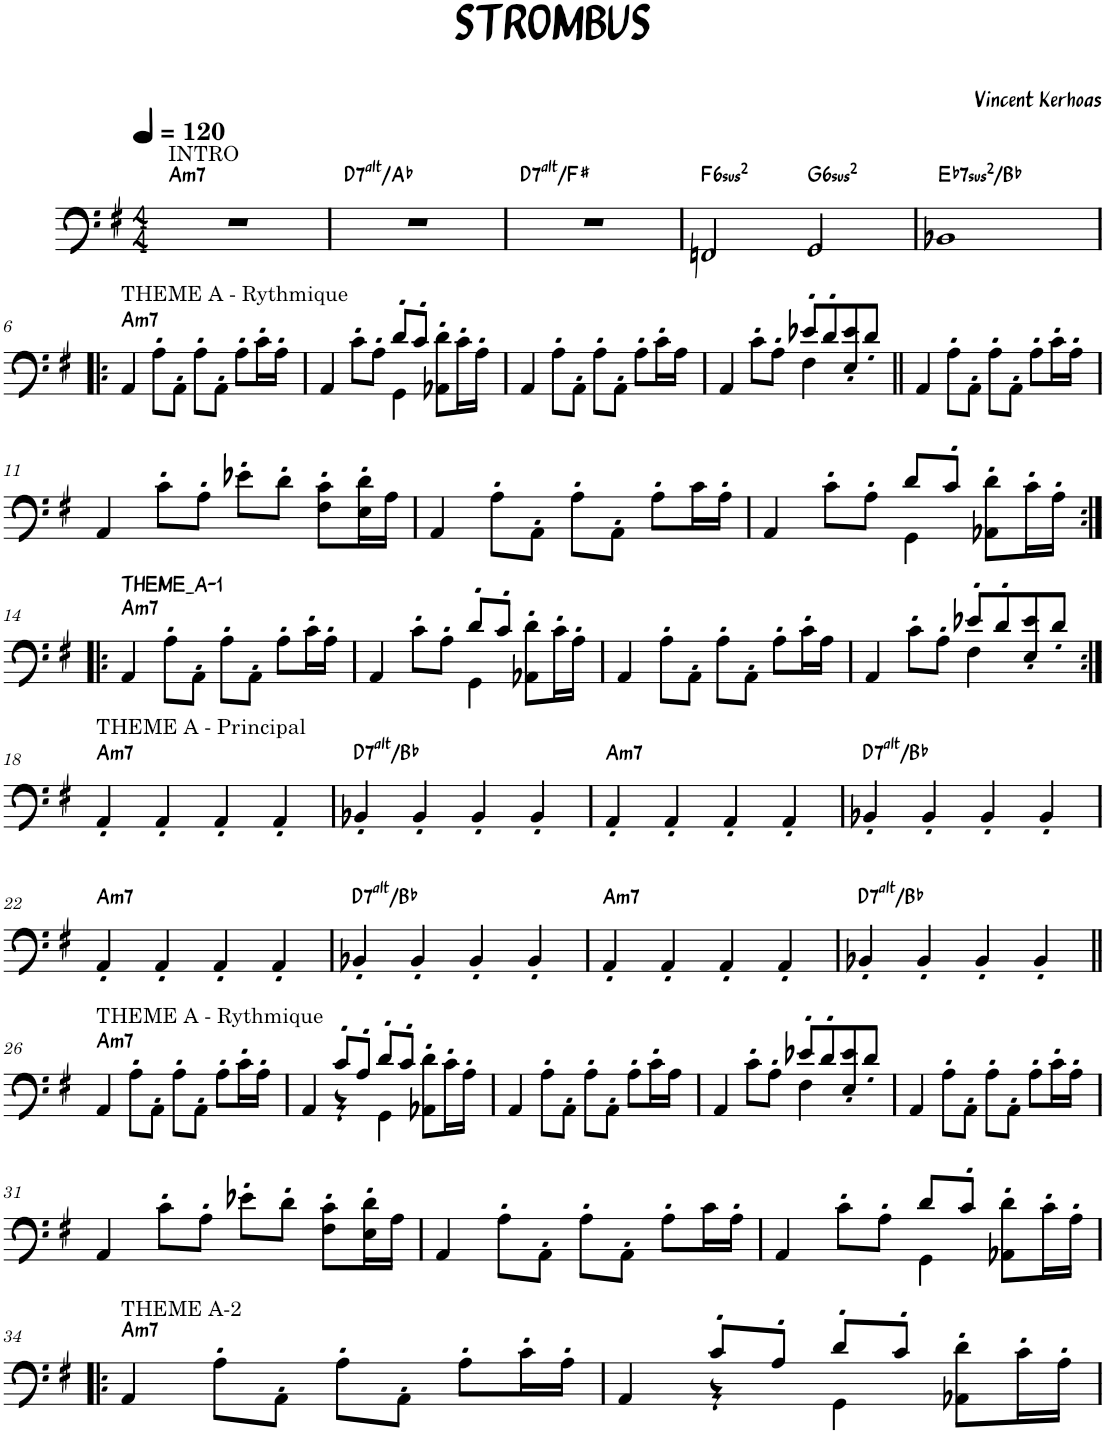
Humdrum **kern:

**kern	**harte
*part1	*part1
*staff1	*
*I"Fretless Electric Bass	*
*clefF4	*
*Trd7c12	*
*k[f#]	*
*M4/4	*
=1	=1
!LO:TX:a:t=INTRO	!LO:H:kt=m7
1r	A:min7
=2	=2
!	!LO:H:kt=7
1r	D:(3,b5,#5,b7,b9,#9)/b5
=3	=3
!	!LO:H:kt=7
1r	D:(3,b5,#5,b7,b9,#9)/3
=4	=4
!	!LO:H:kt=2
2FFn/	F:(1,2,5,6)
!	!LO:H:kt=2
2GG/	G:(1,2,5,6)
=5	=5
!	!LO:H:kt=72
1BB-X	Eb:(1,2,5,7)/5
!!LO:LB:g=z
=6!|:	=6!|:
!LO:TX:a:t=THEME A - Rythmique	!LO:H:kt=m7
4AA/	A:min7
8A'\L	.
8AA'\J	.
8A'\L	.
8AA'\J	.
8A'\L	.
16c'\L	.
16A'\JJ	.
=7	=7
*^	*
4AA/	2ryy	.
8c'\L	.	.
8A'\J	.	.
8d'/L	4GG\	.
8c'/J	.	.
8AA-X\' 8d\'L	4ryy	.
16c'\L	.	.
16A'\JJ	.	.
*v	*v	*
=8	=8
4AA/	.
8A'\L	.
8AA'\J	.
8A'\L	.
8AA'\J	.
8A'\L	.
16c'\L	.
16A\JJ	.
=9	=9
*^	*
4AA/	2ryy	.
8c'\L	.	.
8A'\J	.	.
8e-X'/L	4F#\	.
8d'/	.	.
8E/' 8e-/'	4ryy	.
8d'/J	.	.
*v	*v	*
=10||	=10||
4AA/	.
8A'\L	.
8AA'\J	.
8A'\L	.
8AA'\J	.
8A'\L	.
16c'\L	.
16A'\JJ	.
!!LO:LB:g=z
=11	=11
4AA/	.
8c'\L	.
8A'\J	.
8e-X'\L	.
8d'\J	.
8F#\' 8c\'L	.
16E\' 16d\'L	.
16A\JJ	.
=12	=12
4AA/	.
8A'\L	.
8AA'\J	.
8A'\L	.
8AA'\J	.
8A'\L	.
16c\L	.
16A'\JJ	.
=13	=13
*^	*
4AA/	2ryy	.
8c'\L	.	.
8A'\J	.	.
8d/L	4GG\	.
8c'/J	.	.
8AA-X\' 8d\'L	4ryy	.
16c'\L	.	.
16A'\JJ	.	.
*v	*v	*
!!LO:LB:g=z
=14:|!|:	=14:|!|:
!	!LO:H:n=1:kt=m7
!	!LO:H:n=2:kt=THEME_A-1
4AA/	A:min7 N
8A'\L	.
8AA'\J	.
8A'\L	.
8AA'\J	.
8A'\L	.
16c'\L	.
16A'\JJ	.
=15	=15
*^	*
4AA/	2ryy	.
8c'\L	.	.
8A'\J	.	.
8d'/L	4GG\	.
8c'/J	.	.
8AA-X\' 8d\'L	4ryy	.
16c'\L	.	.
16A'\JJ	.	.
*v	*v	*
=16	=16
4AA/	.
8A'\L	.
8AA'\J	.
8A'\L	.
8AA'\J	.
8A'\L	.
16c'\L	.
16A\JJ	.
=17	=17
*^	*
4AA/	2ryy	.
8c'\L	.	.
8A'\J	.	.
8e-X'/L	4F#\	.
8d'/	.	.
8E/' 8e-/'	4ryy	.
8d'/J	.	.
*v	*v	*
!!LO:LB:g=z
=18:|!	=18:|!
!LO:TX:a:t=THEME A - Principal	!LO:H:kt=m7
4AA'/	A:min7
4AA'/	.
4AA'/	.
4AA'/	.
=19	=19
!	!LO:H:kt=7
4BB-X'/	D:(3,b5,#5,b7,b9,#9)/b6
4BB-'/	.
4BB-'/	.
4BB-'/	.
=20	=20
!	!LO:H:kt=m7
4AA'/	A:min7
4AA'/	.
4AA'/	.
4AA'/	.
=21	=21
!	!LO:H:kt=7
4BB-X'/	D:(3,b5,#5,b7,b9,#9)/b6
4BB-'/	.
4BB-'/	.
4BB-'/	.
!!LO:LB:g=z
=22	=22
!	!LO:H:kt=m7
4AA'/	A:min7
4AA'/	.
4AA'/	.
4AA'/	.
=23	=23
!	!LO:H:kt=7
4BB-X'/	D:(3,b5,#5,b7,b9,#9)/b6
4BB-'/	.
4BB-'/	.
4BB-'/	.
=24	=24
!	!LO:H:kt=m7
4AA'/	A:min7
4AA'/	.
4AA'/	.
4AA'/	.
=25	=25
!	!LO:H:kt=7
4BB-X'/	D:(3,b5,#5,b7,b9,#9)/b6
4BB-'/	.
4BB-'/	.
4BB-'/	.
!!LO:LB:g=z
=26||	=26||
!LO:TX:a:t=THEME A - Rythmique	!LO:H:kt=m7
4AA/	A:min7
8A'\L	.
8AA'\J	.
8A'\L	.
8AA'\J	.
8A'\L	.
16c'\L	.
16A'\JJ	.
=27	=27
*^	*
4AA/	4ryy	.
8c'/L	4r	.
8A'/J	.	.
8d'/L	4GG\	.
8c'/J	.	.
8AA-X\' 8d\'L	4ryy	.
16c'\L	.	.
16A'\JJ	.	.
*v	*v	*
=28	=28
4AA/	.
8A'\L	.
8AA'\J	.
8A'\L	.
8AA'\J	.
8A'\L	.
16c'\L	.
16A\JJ	.
=29	=29
*^	*
4AA/	2ryy	.
8c'\L	.	.
8A'\J	.	.
8e-X'/L	4F#\	.
8d'/	.	.
8E/' 8e-/'	4ryy	.
8d'/J	.	.
*v	*v	*
=30	=30
4AA/	.
8A'\L	.
8AA'\J	.
8A'\L	.
8AA'\J	.
8A'\L	.
16c'\L	.
16A'\JJ	.
!!LO:LB:g=z
=31	=31
4AA/	.
8c'\L	.
8A'\J	.
8e-X'\L	.
8d'\J	.
8F#\' 8c\'L	.
16E\' 16d\'L	.
16A\JJ	.
=32	=32
4AA/	.
8A'\L	.
8AA'\J	.
8A'\L	.
8AA'\J	.
8A'\L	.
16c\L	.
16A'\JJ	.
=33	=33
*^	*
4AA/	2ryy	.
8c'\L	.	.
8A'\J	.	.
8d/L	4GG\	.
8c'/J	.	.
8AA-X\' 8d\'L	4ryy	.
16c'\L	.	.
16A'\JJ	.	.
*v	*v	*
!!LO:LB:g=z
=34!|:	=34!|:
!LO:TX:a:t=THEME A-2	!LO:H:kt=m7
4AA/	A:min7
8A'\L	.
8AA'\J	.
8A'\L	.
8AA'\J	.
8A'\L	.
16c'\L	.
16A'\JJ	.
=35	=35
*^	*
4AA/	4ryy	.
8c'/L	4r	.
8A'/J	.	.
8d'/L	4GG\	.
8c'/J	.	.
8AA-X\' 8d\'L	4ryy	.
16c'\L	.	.
16A'\JJ	.	.
*v	*v	*
=	=
*-	*-
